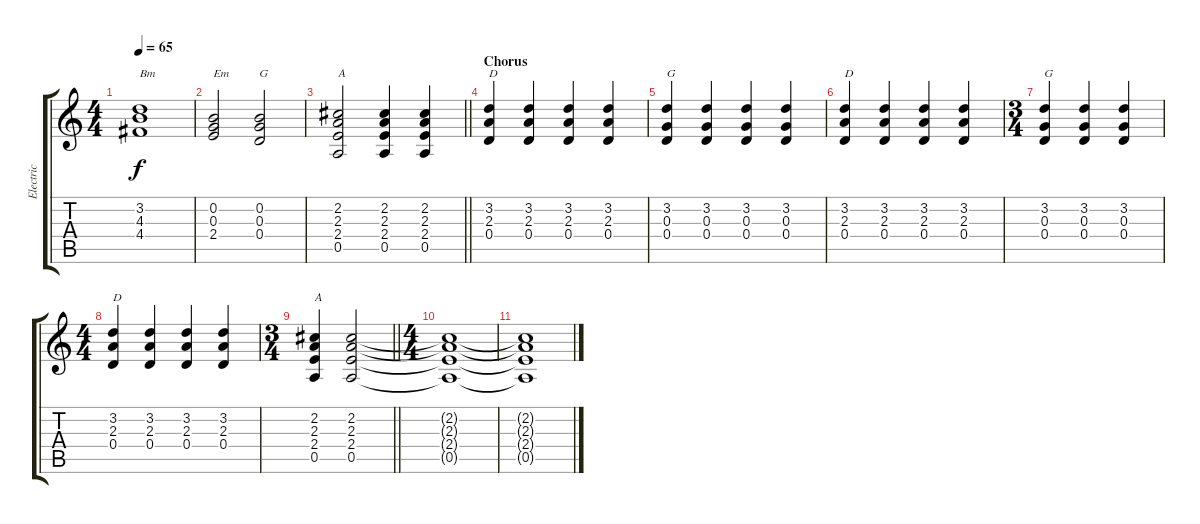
\track ("Electric" "Electric") {instrument overdrivenguitar}
\staff {score tabs}
\tuning (E4 B3 G3 D3 A2 E2) {hide}
\ts (4 4)
\tempo 65
\clef g2
\ks c
(3.2 4.3 4.4).1{txt "Bm" dy f} |
(0.2 0.3 2.4).2{txt "Em"} (0.2 0.3 0.4).2{txt "G"} |
\barLineRight lightlight
(2.2 2.3 2.4 0.5).2{txt "A"} (2.2 2.3 2.4 0.5).4 (2.2 2.3 2.4 0.5).4 |
\section ("" "Chorus")
(3.2 2.3 0.4).4{txt "D"} (3.2 2.3 0.4).4 (3.2 2.3 0.4).4 (3.2 2.3 0.4).4 |
(3.2 0.3 0.4).4{txt "G"} (3.2 0.3 0.4).4 (3.2 0.3 0.4).4 (3.2 0.3 0.4).4 |
(3.2 2.3 0.4).4{txt "D"} (3.2 2.3 0.4).4 (3.2 2.3 0.4).4 (3.2 2.3 0.4).4 |
\ts (3 4)
(3.2 0.3 0.4).4{txt "G"} (3.2 0.3 0.4).4 (3.2 0.3 0.4).4 |
\ts (4 4)
(3.2 2.3 0.4).4{txt "D"} (3.2 2.3 0.4).4 (3.2 2.3 0.4).4 (3.2 2.3 0.4).4 |
\ts (3 4)
\barLineRight lightlight
(2.2 2.3 2.4 0.5).4{txt "A"} (2.2 2.3 2.4 0.5).2 |
\ts (4 4)
(2.2{t} 2.3{t} 2.4{t} 0.5{t}).1 |
(2.2{t} 2.3{t} 2.4{t} 0.5{t}).1
